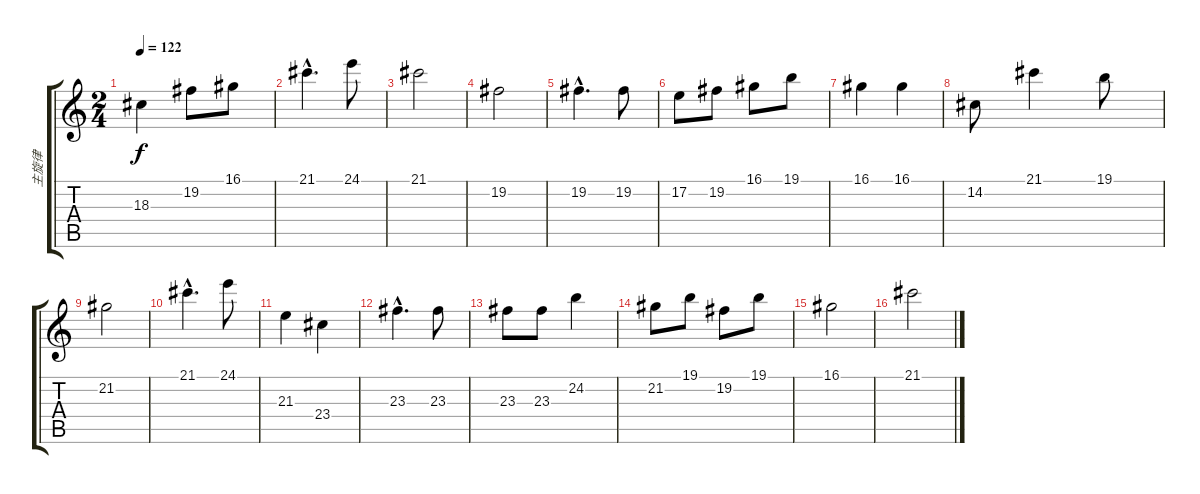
\track ("主旋律" "主旋律") {instrument piccolo}
\staff {score tabs}
\tuning (E4 B3 G3 D3 A2 E2) {hide}
\ts (2 4)
\tempo 122
\clef g2
\ks c
18.3.4{dy f} 19.2.8 16.1.8 |
21.1{hac}.4{d} 24.1.8 |
21.1.2 |
19.2.2 |
19.2{hac}.4{d} 19.2.8 |
17.2.8 19.2.8 16.1.8 19.1.8 |
16.1.4 16.1.4 |
14.2.8 21.1.4 19.1.8 |
21.2.2 |
21.1{hac}.4{d} 24.1.8 |
21.3.4 23.4.4 |
23.3{hac}.4{d} 23.3.8 |
23.3.8 23.3.8 24.2.4 |
21.2.8 19.1.8 19.2.8 19.1.8 |
16.1.2 |
21.1.2
